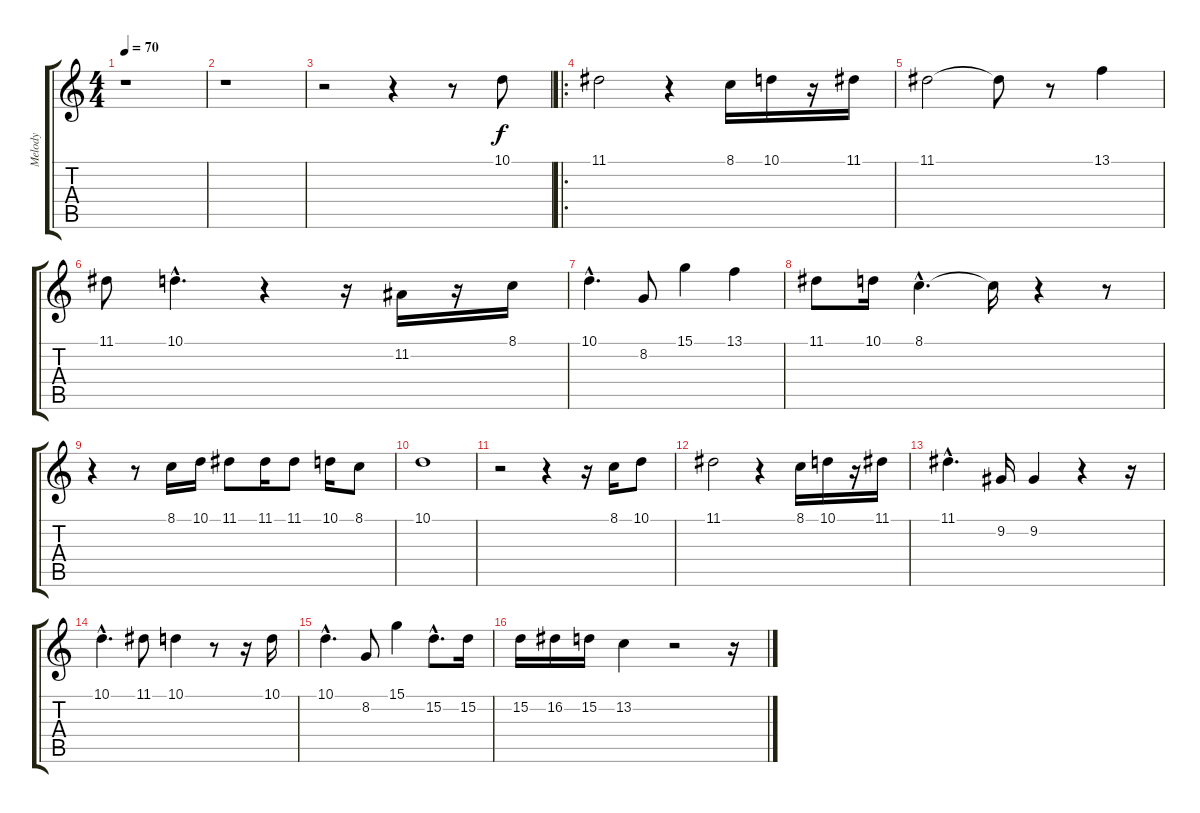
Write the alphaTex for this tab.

\track ("Melody" "Melody") {instrument piccolo}
\staff {score tabs}
\tuning (E4 B3 G3 D3 A2 E2) {hide}
\ts (4 4)
\tempo 70
\clef g2
\ks c
r.1{dy f} |
r.1 |
r.2 r.4 r.8 10.1.8 |
\ro
11.1.2 r.4 8.1.16 10.1.16 r.16 11.1.16 |
11.1.2 11.1{t}.8 r.8 13.1.4 |
11.1.8 10.1{hac}.4{d} r.4 r.16 11.2.16 r.16 8.1.16 |
10.1{hac}.4{d} 8.2.8 15.1.4 13.1.4 |
11.1.8 10.1.16 8.1{hac}.4{d} 8.1{t}.16 r.4 r.8 |
r.4 r.8 8.1.16 10.1.16 11.1.8 11.1.16 11.1.8 10.1.16 8.1.8 |
10.1.1 |
r.2 r.4 r.16 8.1.16 10.1.8 |
11.1.2 r.4 8.1.16 10.1.16 r.16 11.1.16 |
11.1{hac}.4{d} 9.2.16 9.2.4 r.4 r.16 |
10.1{hac}.4{d} 11.1.8 10.1.4 r.8 r.16 10.1.16 |
10.1{hac}.4{d} 8.2.8 15.1.4 15.2{hac}.8{d} 15.2.16 |
15.2.16 16.2.16 15.2.16 13.2.4 r.2 r.16
